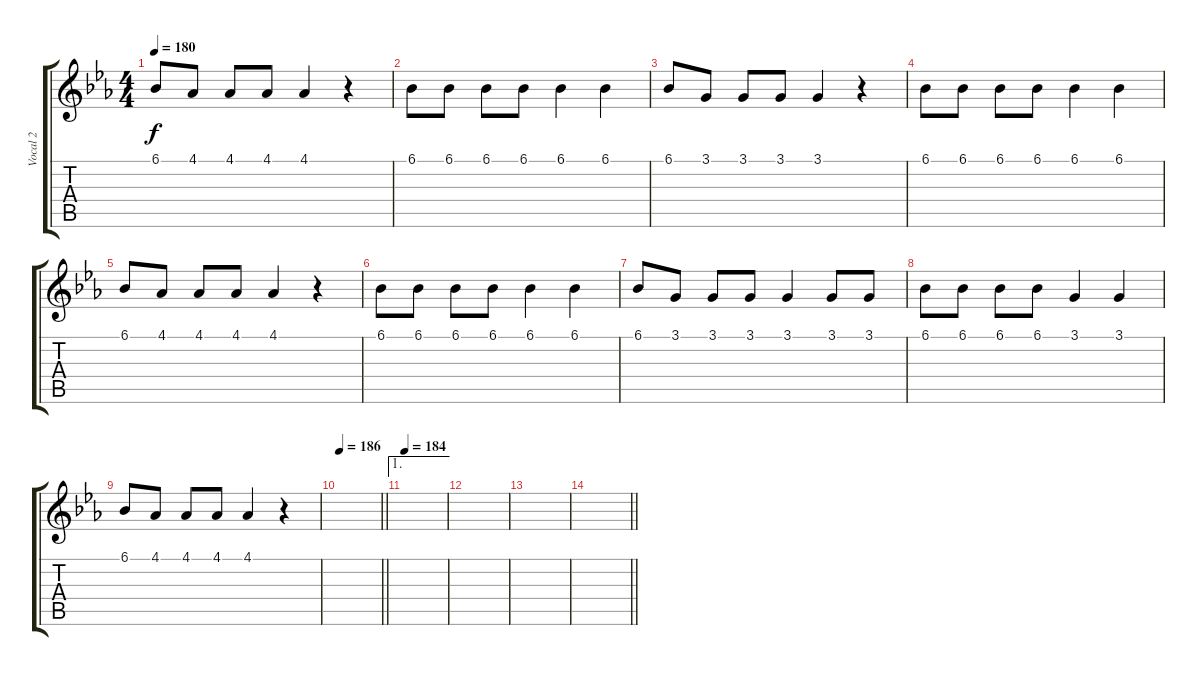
\track ("Vocal 2" "Vocal 2") {instrument altosax}
\staff {score tabs}
\tuning (E4 B3 G3 D3 A2 E2) {hide}
\ts (4 4)
\tempo 180
\clef g2
\ks eb
6.1.8{dy f} 4.1.8 4.1.8 4.1.8 4.1.4 r.4 |
6.1.8 6.1.8 6.1.8 6.1.8 6.1.4 6.1.4 |
6.1.8 3.1.8 3.1.8 3.1.8 3.1.4 r.4 |
6.1.8 6.1.8 6.1.8 6.1.8 6.1.4 6.1.4 |
6.1.8 4.1.8 4.1.8 4.1.8 4.1.4 r.4 |
6.1.8 6.1.8 6.1.8 6.1.8 6.1.4 6.1.4 |
6.1.8 3.1.8 3.1.8 3.1.8 3.1.4 3.1.8 3.1.8 |
6.1.8 6.1.8 6.1.8 6.1.8 3.1.4 3.1.4 |
6.1.8 4.1.8 4.1.8 4.1.8 4.1.4 r.4 |
\tempo 186
\barLineRight lightlight
|
\ae 1
\tempo 184
|
|
|
\barLineRight lightlight
